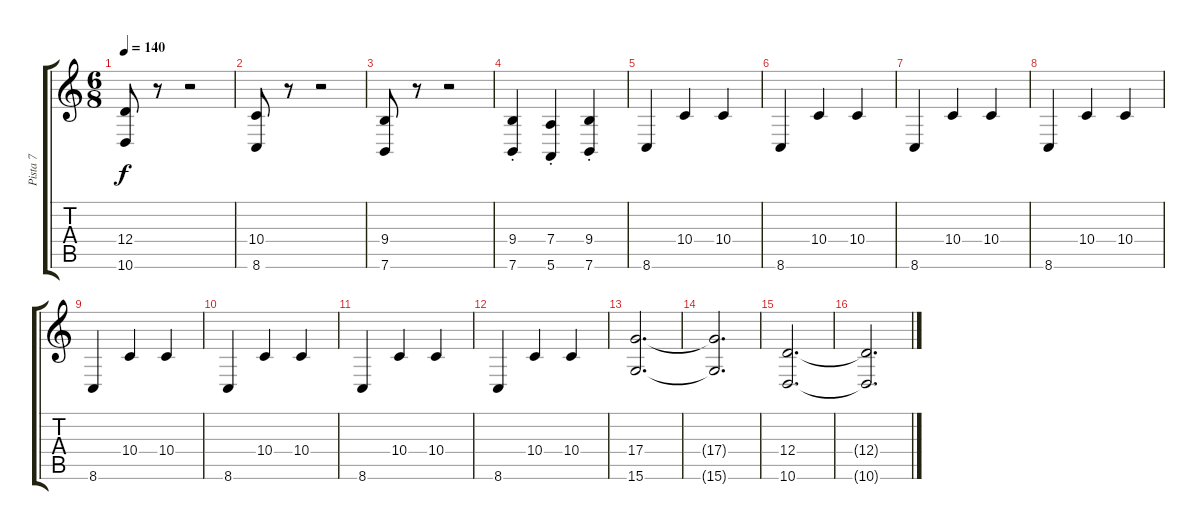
\track ("Pista 7" "Pista 7") {instrument tremolostrings}
\staff {score tabs}
\tuning (E4 B3 G3 D3 A2 E2) {hide}
\ts (6 8)
\tempo 140
\clef g2
\ks c
(12.4 10.6).8{dy f} r.8 r.2 |
(10.4 8.6).8 r.8 r.2 |
(9.4 7.6).8 r.8 r.2 |
(9.4{st} 7.6{st}).4 (7.4{st} 5.6{st}).4 (9.4{st} 7.6{st}).4 |
8.6.4 10.4.4 10.4.4 |
8.6.4 10.4.4 10.4.4 |
8.6.4 10.4.4 10.4.4 |
8.6.4 10.4.4 10.4.4 |
8.6.4 10.4.4 10.4.4 |
8.6.4 10.4.4 10.4.4 |
8.6.4 10.4.4 10.4.4 |
8.6.4 10.4.4 10.4.4 |
(17.4 15.6).2{d} |
(17.4{t} 15.6{t}).2{d} |
(12.4 10.6).2{d} |
(12.4{t} 10.6{t}).2{d}
